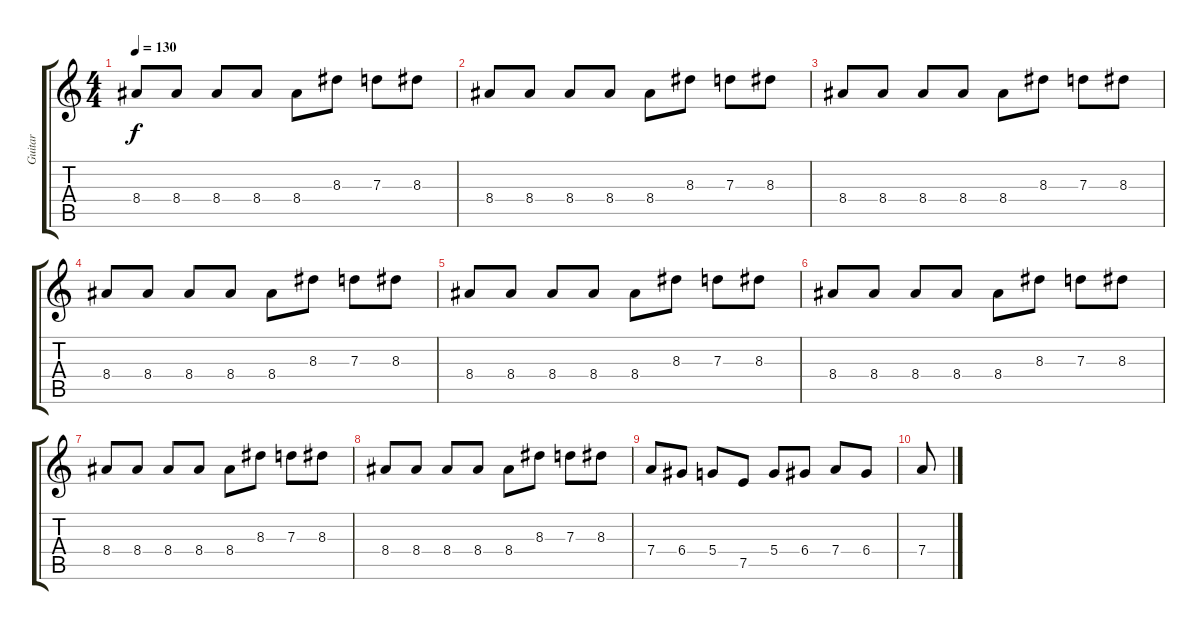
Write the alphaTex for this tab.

\track ("Guitar" "Guitar") {instrument distortionguitar}
\staff {score tabs}
\tuning (E4 B3 G3 D3 A2 E2) {hide}
\ts (4 4)
\tempo 130
\clef g2
\ks c
8.4.8{dy f} 8.4.8 8.4.8 8.4.8 8.4.8 8.3.8 7.3.8 8.3.8 |
8.4.8 8.4.8 8.4.8 8.4.8 8.4.8 8.3.8 7.3.8 8.3.8 |
8.4.8 8.4.8 8.4.8 8.4.8 8.4.8 8.3.8 7.3.8 8.3.8 |
8.4.8 8.4.8 8.4.8 8.4.8 8.4.8 8.3.8 7.3.8 8.3.8 |
8.4.8 8.4.8 8.4.8 8.4.8 8.4.8 8.3.8 7.3.8 8.3.8 |
8.4.8 8.4.8 8.4.8 8.4.8 8.4.8 8.3.8 7.3.8 8.3.8 |
8.4.8 8.4.8 8.4.8 8.4.8 8.4.8 8.3.8 7.3.8 8.3.8 |
8.4.8 8.4.8 8.4.8 8.4.8 8.4.8 8.3.8 7.3.8 8.3.8 |
7.4.8 6.4.8 5.4.8 7.5.8 5.4.8 6.4.8 7.4.8 6.4.8 |
7.4.8
